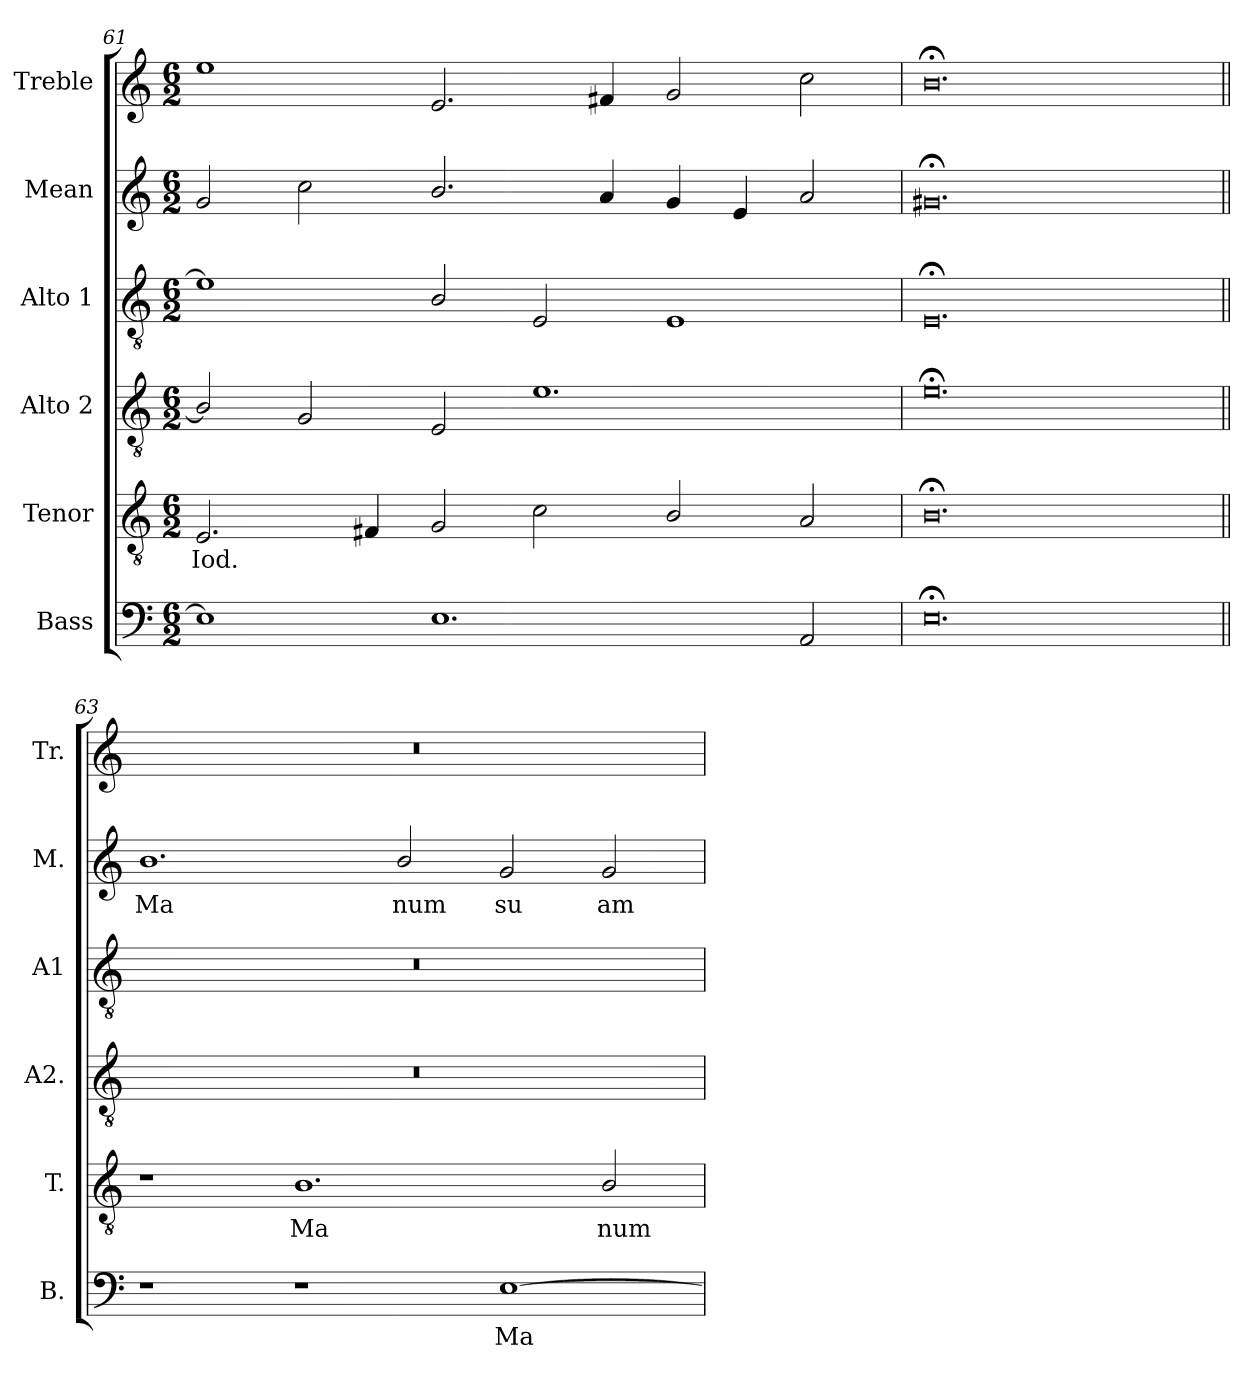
**kern	**text	**kern	**text	**kern	**kern	**kern	**text	**kern
*part6	*part6	*part5	*part5	*part4	*part3	*part2	*part2	*part1
*staff6	*staff6	*staff5	*staff5	*staff4	*staff3	*staff2	*staff2	*staff1
*I"Bass	*	*I"Tenor	*	*I"Alto 2	*I"Alto 1	*I"Mean	*	*I"Treble
*I'B.	*	*I'T.	*	*I'A2.	*I'A1	*I'M.	*	*I'Tr.
!!LO:LB:g=z
*clefF4	*	*clefGv2	*	*clefGv2	*clefGv2	*clefG2	*	*clefG2
*	*	*ITrd7c12	*	*ITrd7c12	*ITrd7c12	*	*	*
*k[]	*	*k[]	*	*k[]	*k[]	*k[]	*	*k[]
*C:	*	*C:	*	*C:	*C:	*C:	*	*C:
*M6/2	*	*M6/2	*	*M6/2	*M6/2	*M6/2	*	*M6/2
=61	=61	=61	=61	=61	=61	=61	=61	=61
!	!	!	!LO:LY:b:color=#000000	!	!	!	!	!
1Ei]	.	2.EEi/	Iod.	2BBi/]	1Ei]	2gi/	.	1eei
.	.	.	.	2GGi/	.	2cci\	.	.
.	.	4FF#Xi/	.	.	.	.	.	.
1.Ei	.	2GGi/	.	2EEi/	2BBi/	2.bi/	.	2.ei/
.	.	2Ci\	.	1.Ei	2EEi/	.	.	.
.	.	.	.	.	.	4ai/	.	4f#Xi/
.	.	2BBi/	.	.	1EEi	4gi/	.	2gi/
.	.	.	.	.	.	4ei/	.	.
2AAi/	.	2AAi/	.	.	.	2ai/	.	2cci\
=62	=62	=62	=62	=62	=62	=62	=62	=62
0.E;i	.	0.BB;i	.	0.E;i	0.EE;i	0.g#X;i	.	0.b;i
=63||	=63||	=63||	=63||	=63||	=63||	=63||	=63||	=63||
!	!	!	!	!LO:N:vis=1	!LO:N:vis=1	!	!	!
*	*	*	*	*	*	*	*	*MM212
!	!	!	!	!	!	!	!LO:LY:b:color=#000000	!LO:N:vis=1
1r	.	1r	.	0.r	0.r	1.bi	Ma	0.r
!	!	!	!LO:LY:b:color=#000000	!	!	!	!	!
1r	.	1.BBi	Ma	.	.	.	.	.
!	!	!	!	!	!	!	!LO:LY:b:color=#000000	!
.	.	.	.	.	.	2bi/	num	.
!	!LO:LY:b:color=#000000	!	!	!	!	!	!	!
!	!	!	!	!	!	!	!LO:LY:b:color=#000000	!
[>1Ei	Ma	.	.	.	.	2gi/	su	.
!	!	!	!LO:LY:b:color=#000000	!	!	!	!	!
!	!	!	!	!	!	!	!LO:LY:b:color=#000000	!
.	.	2BBi/	num	.	.	2gi/	am	.
=	=	=	=	=	=	=	=	=
*-	*-	*-	*-	*-	*-	*-	*-	*-
